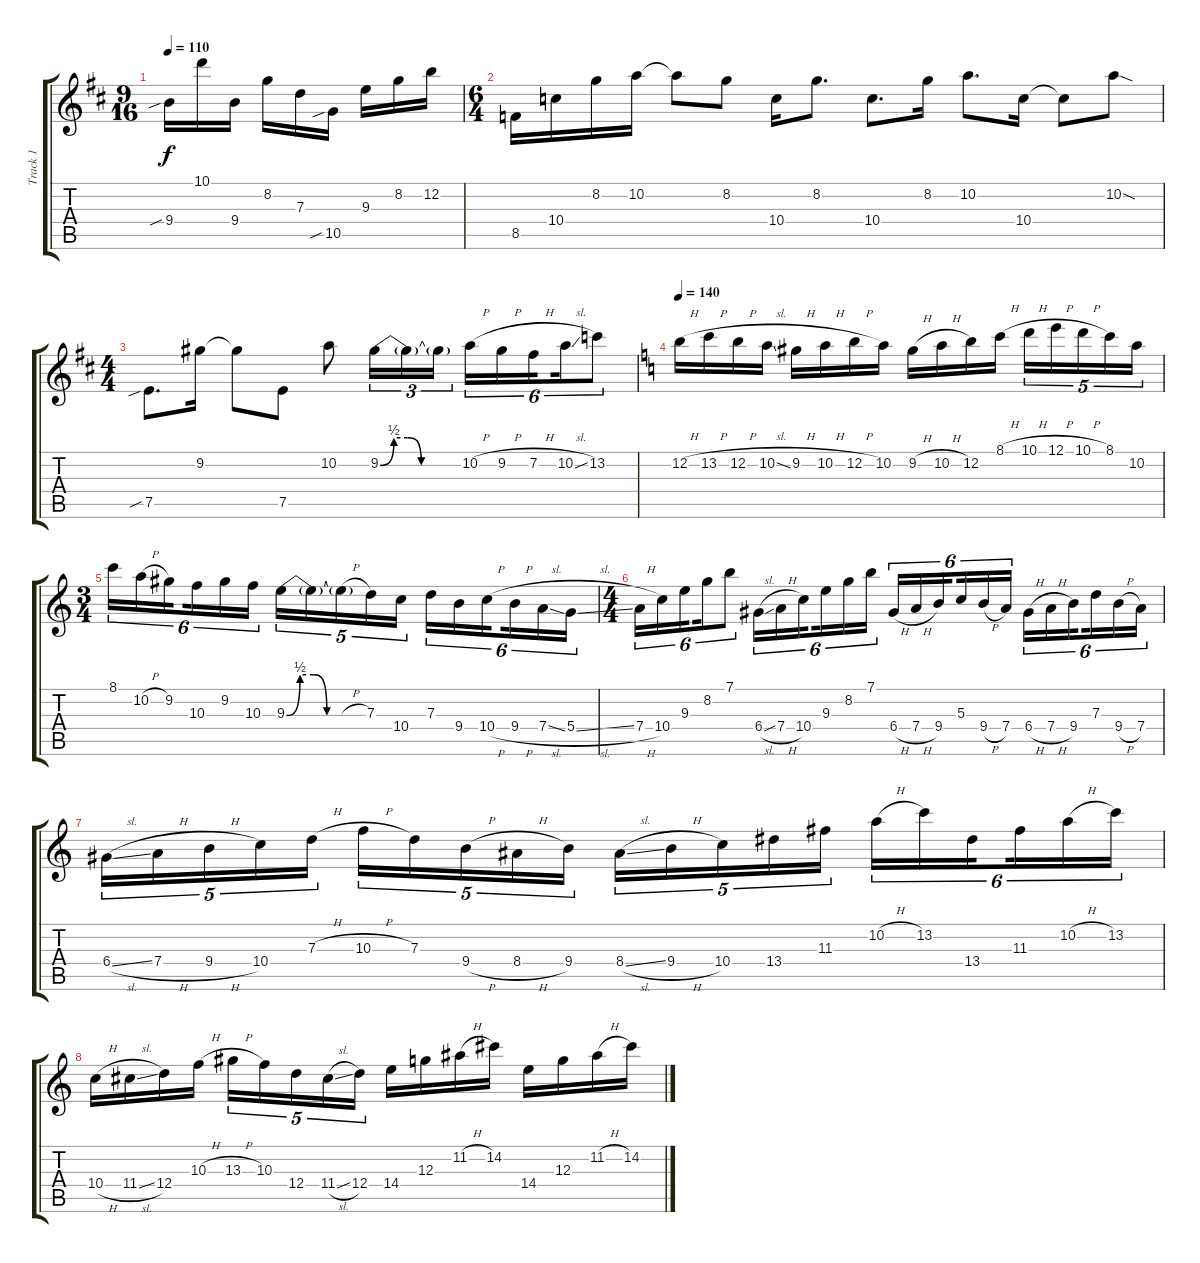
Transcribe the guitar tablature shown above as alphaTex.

\track ("Track 1" "Track 1") {instrument distortionguitar}
\staff {score tabs}
\tuning (E4 B3 G3 D3 A2 E2) {hide}
\ts (9 16)
\tempo 110
\clef g2
\ks d
9.4{sib}.16{dy f} 10.1.16 9.4.16 8.2.16 7.3.16 10.5{sib}.16 9.3.16 8.2.16 12.2.16 |
\ts (6 4)
8.5.16 10.4.16 8.2.16 10.2.16 10.2{t}.8 8.2.8 10.4.16 8.2.8{d} 10.4.8{d} 8.2.16 10.2.8{d} 10.4.16 10.4{t}.8 10.2{sod}.8 |
\ts (4 4)
7.5{sib}.8{d} 9.2.16 9.2{t}.8 7.5.8 10.2.8 9.2{be (custom 0 0 10 2 20 2 30 0 60 0)}.16{tu (3 2)} 9.2{t}.16{tu (3 2)} 9.2{t}.16{tu (3 2)} 10.2{h}.16{tu (6 4)} 9.2{h}.16{tu (6 4)} 7.2{h}.16{tu (6 4) beam splitsecondary} 10.2{sl}.16{tu (6 4)} 13.2.8{tu (6 4)} |
\tempo 140
\ks c
12.2{h}.16 13.2{h}.16 12.2{h}.16 10.2{sl}.16 9.2{h}.16 10.2{h}.16 12.2{h}.16 10.2.16 9.2{h}.16 10.2{h}.16 12.2.16 8.1{h}.16 10.1{h}.16{tu (5 4)} 12.1{h}.16{tu (5 4)} 10.1{h}.16{tu (5 4)} 8.1.16{tu (5 4)} 10.2.16{tu (5 4)} |
\ts (3 4)
8.1.16{tu (6 4)} 10.2{h}.16{tu (6 4)} 9.2.16{tu (6 4) beam splitsecondary} 10.3.16{tu (6 4)} 9.2.16{tu (6 4)} 10.3.16{tu (6 4)} 9.3{be (custom 0 0 10 2 20 2 30 0 60 0)}.16{tu (5 4)} 9.3{t}.16{tu (5 4)} 9.3{h t}.16{tu (5 4)} 7.3.16{tu (5 4)} 10.4.16{tu (5 4)} 7.3.16{tu (6 4)} 9.4.16{tu (6 4)} 10.4{h}.16{tu (6 4) beam splitsecondary} 9.4{h}.16{tu (6 4)} 7.4{sl}.16{tu (6 4)} 5.4{sl}.16{tu (6 4)} |
\ts (4 4)
7.4{h}.16{tu (6 4)} 10.4.16{tu (6 4)} 9.3.16{tu (6 4) beam splitsecondary} 8.2.16{tu (6 4)} 7.1.8{tu (6 4)} 6.4{sl}.16{tu (6 4)} 7.4{h}.16{tu (6 4)} 10.4.16{tu (6 4) beam splitsecondary} 9.3.16{tu (6 4)} 8.2.16{tu (6 4)} 7.1.16{tu (6 4)} 6.4{h}.16{tu (6 4)} 7.4{h}.16{tu (6 4)} 9.4.16{tu (6 4) beam splitsecondary} 5.3.16{tu (6 4)} 9.4{h}.16{tu (6 4)} 7.4.16{tu (6 4)} 6.4{h}.16{tu (6 4)} 7.4{h}.16{tu (6 4)} 9.4.16{tu (6 4) beam splitsecondary} 7.3.16{tu (6 4)} 9.4{h}.16{tu (6 4)} 7.4.16{tu (6 4)} |
6.4{sl}.16{tu (5 4)} 7.4{h}.16{tu (5 4)} 9.4{h}.16{tu (5 4)} 10.4.16{tu (5 4)} 7.3{h}.16{tu (5 4)} 10.3{h}.16{tu (5 4)} 7.3.16{tu (5 4)} 9.4{h}.16{tu (5 4)} 8.4{h}.16{tu (5 4)} 9.4.16{tu (5 4)} 8.4{sl}.16{tu (5 4)} 9.4{h}.16{tu (5 4)} 10.4.16{tu (5 4)} 13.4.16{tu (5 4)} 11.3.16{tu (5 4)} 10.2{h}.16{tu (6 4)} 13.2.16{tu (6 4)} 13.4.16{tu (6 4) beam splitsecondary} 11.3.16{tu (6 4)} 10.2{h}.16{tu (6 4)} 13.2.16{tu (6 4)} |
10.4{h}.16 11.4{sl}.16 12.4.16 10.3{h}.16 13.3{h}.16{tu (5 4)} 10.3.16{tu (5 4)} 12.4.16{tu (5 4)} 11.4{sl}.16{tu (5 4)} 12.4.16{tu (5 4)} 14.4.16 12.3.16 11.2{h}.16 14.2.16 14.4.16 12.3.16 11.2{h}.16 14.2.16
